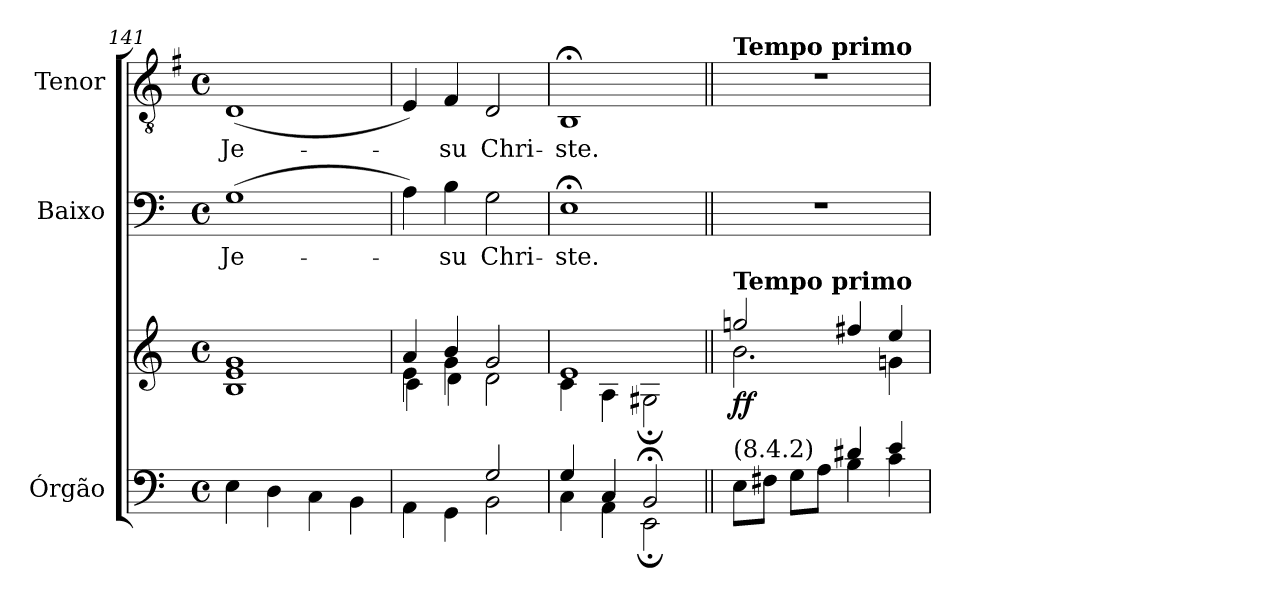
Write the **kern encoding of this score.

**kern	**kern	**dynam	**kern	**text	**kern	**text
*part3	*part3	*part3	*part2	*part2	*part1	*part1
*staff4	*staff3	*staff3/4	*staff2	*staff2	*staff1	*staff1
*I"Órgão	*	*	*I"Baixo	*	*I"Tenor	*
*I'Órg.	*	*	*	*	*I'Tr.	*
*clefF4	*clefG2	*	*clefF4	*	*clefGv2	*
*	*	*	*	*	*ITrd4c7	*
*k[]	*k[]	*	*k[]	*	*k[]	*
*C:	*C:	*	*C:	*	*C:	*
*M4/4	*M4/4	*	*M4/4	*	*M4/4	*
*met(c)	*met(c)	*	*met(c)	*	*met(c)	*
=141	=141	=141	=141	=141	=141	=141
*	*^	*	*	*	*	*
*	*	*^	*	*	*	*	*
!	!	!	!	!	!	!LO:LY:b:color=#000000	!	!
!	!	!	!	!	!	!	!	!LO:LY:b:color=#000000
4Ei\	1gi	1ei	1Bi	.	(1Gi	Je-	(1GGi	Je-
4Di\	.	.	.	.	.	.	.	.
4Ci\	.	.	.	.	.	.	.	.
4BBi\	.	.	.	.	.	.	.	.
=142	=142	=142	=142	=142	=142	=142	=142	=142
*^	*	*	*	*	*	*	*	*
2ryy	4AAi\	4ai/	4ei\	4ci\	.	4Ai\)	.	4AAi/)	.
!	!	!	!	!	!	!	!LO:LY:b:color=#000000	!	!
!	!	!	!	!	!	!	!	!	!LO:LY:b:color=#000000
.	4GGi\	4bi/	4gi\	4di\	.	4Bi\	-su	4BBi/	-su
!	!	!	!	!	!	!	!LO:LY:b:color=#000000	!	!
!	!	!	!	!	!	!	!	!	!LO:LY:b:color=#000000
2Gi/	2BBi\	2gi/	2di\	2ryy	.	2Gi\	Chri-	2GGi/	Chri-
*	*	*	*v	*v	*	*	*	*	*
=143	=143	=143	=143	=143	=143	=143	=143	=143
*	*	*	*^	*	*	*	*	*
!	!	!	!	!	!	!	!LO:LY:b:color=#000000	!	!
*	*	*	*v	*v	*	*	*	*	*
*	*	*	*^	*	*	*	*	*
!	!	!	!	!	!	!	!	!	!LO:LY:b:color=#000000
*	*	*	*v	*v	*	*	*	*	*
4Gi/	4Ci\	1ei	4ci\	.	1E;i	-ste.	1EE;i	-ste.
4Ci/	4AAi\	.	4Ai\	.	.	.	.	.
2BB;i/	2EE;i\	.	2G#X;i\	.	.	.	.	.
!!LO:LB:g=z
=144||	=144||	=144||	=144||	=144||	=144||	=144||	=144||	=144||
!	!	!	!	!	!	!	!LO:TX:a:B:t=Tempo primo	!
!	!	!LO:TX:a:B:t=Tempo primo	!	!	!	!	!	!
!LO:TX:a:t=(8.4.2)	!	!	!	!	!	!	!	!
2ryy	8Ei\L	2ggni/	2.bi\	f f	1r	.	1r	.
.	8F#Xi\J	.	.	.	.	.	.	.
.	8Gi\L	.	.	.	.	.	.	.
.	8Ai\J	.	.	.	.	.	.	.
4d#Xi/	4Bi\	4ff#Xi/	.	.	.	.	.	.
4ei/	4ci\	4eei/	4gni\	.	.	.	.	.
*v	*v	*	*	*	*	*	*	*
*	*v	*v	*	*	*	*	*
=	=	=	=	=	=	=
*-	*-	*-	*-	*-	*-	*-
